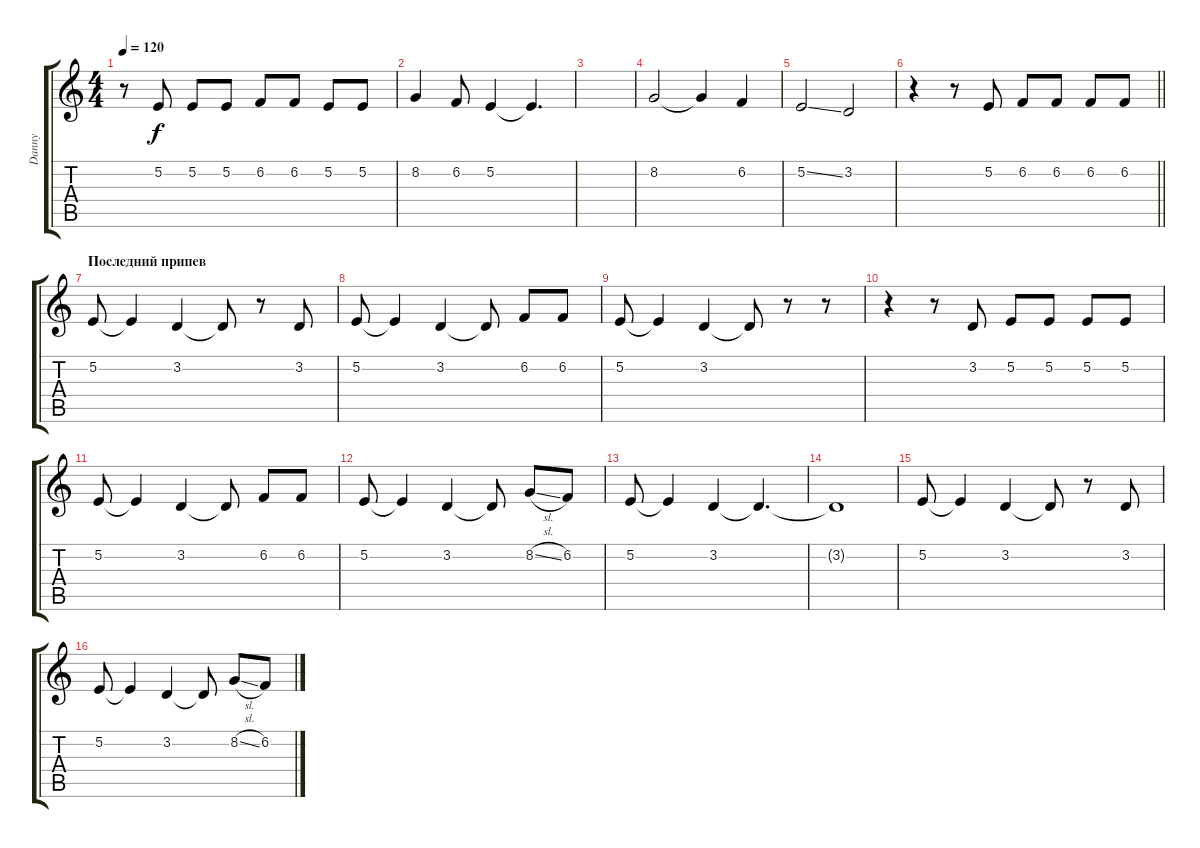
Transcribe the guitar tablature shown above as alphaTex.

\track ("Danny" "Danny") {instrument trumpet}
\staff {score tabs}
\tuning (E4 B3 G3 D3 A2 E2) {hide}
\ts (4 4)
\tempo 120
\clef g2
\ks c
r.8{dy f} 5.2.8 5.2.8 5.2.8 6.2.8 6.2.8 5.2.8 5.2.8 |
8.2.4 6.2.8 5.2.4 5.2{t}.4{d} |
|
8.2.2 8.2{t}.4 6.2.4 |
5.2{ss}.2 3.2.2 |
\barLineRight lightlight
r.4 r.8 5.2.8 6.2.8 6.2.8 6.2.8 6.2.8 |
\section ("" "Последний припев")
5.2.8 5.2{t}.4 3.2.4 3.2{t}.8 r.8 3.2.8 |
5.2.8 5.2{t}.4 3.2.4 3.2{t}.8 6.2.8 6.2.8 |
5.2.8 5.2{t}.4 3.2.4 3.2{t}.8 r.8 r.8 |
r.4 r.8 3.2.8 5.2.8 5.2.8 5.2.8 5.2.8 |
5.2.8 5.2{t}.4 3.2.4 3.2{t}.8 6.2.8 6.2.8 |
5.2.8 5.2{t}.4 3.2.4 3.2{t}.8 8.2{sl}.8 6.2.8 |
5.2.8 5.2{t}.4 3.2.4 3.2{t}.4{d} |
3.2{t}.1 |
5.2.8 5.2{t}.4 3.2.4 3.2{t}.8 r.8 3.2.8 |
5.2.8 5.2{t}.4 3.2.4 3.2{t}.8 8.2{sl}.8 6.2.8
